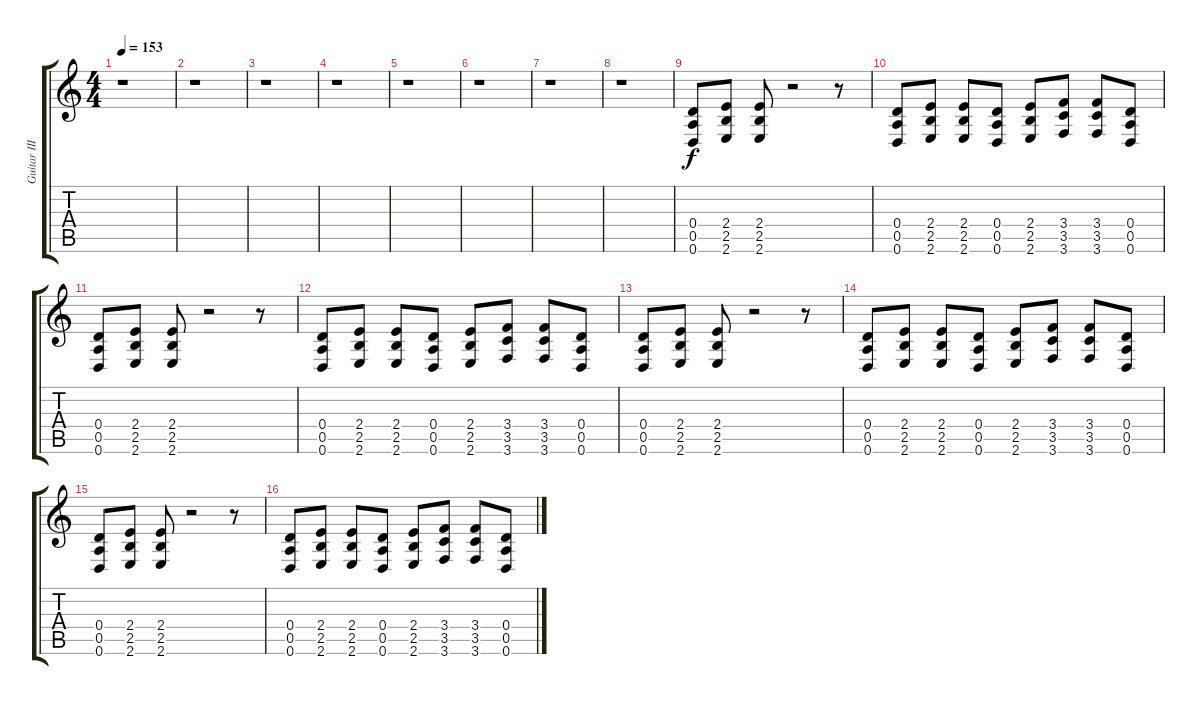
\track ("Guitar III" "Guitar III") {instrument electricguitarclean}
\staff {score tabs}
\tuning (E4 B3 G3 D3 A2 D2) {hide}
\ts (4 4)
\tempo 153
\clef g2
\ks c
r.1{dy f} |
r.1 |
r.1 |
r.1 |
r.1 |
r.1 |
r.1 |
r.1 |
(0.4 0.5 0.6).8 (2.4 2.5 2.6).8 (2.4 2.5 2.6).8 r.2 r.8 |
(0.4 0.5 0.6).8 (2.4 2.5 2.6).8 (2.4 2.5 2.6).8 (0.4 0.5 0.6).8 (2.4 2.5 2.6).8 (3.4 3.5 3.6).8 (3.4 3.5 3.6).8 (0.4 0.5 0.6).8 |
(0.4 0.5 0.6).8 (2.4 2.5 2.6).8 (2.4 2.5 2.6).8 r.2 r.8 |
(0.4 0.5 0.6).8 (2.4 2.5 2.6).8 (2.4 2.5 2.6).8 (0.4 0.5 0.6).8 (2.4 2.5 2.6).8 (3.4 3.5 3.6).8 (3.4 3.5 3.6).8 (0.4 0.5 0.6).8 |
(0.4 0.5 0.6).8 (2.4 2.5 2.6).8 (2.4 2.5 2.6).8 r.2 r.8 |
(0.4 0.5 0.6).8 (2.4 2.5 2.6).8 (2.4 2.5 2.6).8 (0.4 0.5 0.6).8 (2.4 2.5 2.6).8 (3.4 3.5 3.6).8 (3.4 3.5 3.6).8 (0.4 0.5 0.6).8 |
(0.4 0.5 0.6).8 (2.4 2.5 2.6).8 (2.4 2.5 2.6).8 r.2 r.8 |
(0.4 0.5 0.6).8 (2.4 2.5 2.6).8 (2.4 2.5 2.6).8 (0.4 0.5 0.6).8 (2.4 2.5 2.6).8 (3.4 3.5 3.6).8 (3.4 3.5 3.6).8 (0.4 0.5 0.6).8
